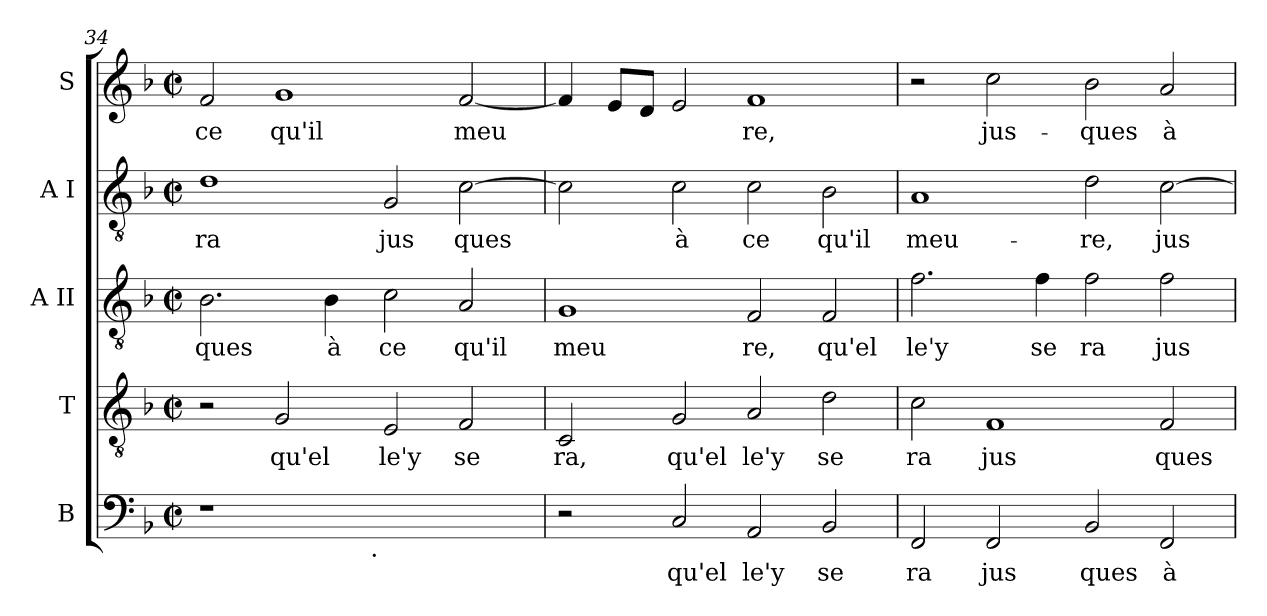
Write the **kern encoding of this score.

**kern	**text	**kern	**text	**kern	**text	**kern	**text	**kern	**text
*part5	*part5	*part4	*part4	*part3	*part3	*part2	*part2	*part1	*part1
*staff5	*staff5	*staff4	*staff4	*staff3	*staff3	*staff2	*staff2	*staff1	*staff1
*I"B	*	*I"T	*	*I"A II	*	*I"A I	*	*I"S	*
*clefF4	*	*clefGv2	*	*clefGv2	*	*clefGv2	*	*clefG2	*
*k[b-]	*	*k[b-]	*	*k[b-]	*	*k[b-]	*	*k[b-]	*
*F:	*	*F:	*	*F:	*	*F:	*	*F:	*
*M2/2	*	*M2/2	*	*M2/2	*	*M2/2	*	*M2/2	*
*met(c|)	*	*met(c|)	*	*met(c|)	*	*met(c|)	*	*met(c|)	*
=34	=34	=34	=34	=34	=34	=34	=34	=34	=34
!	!	!	!	!	!LO:LY:b:cj	!	!LO:LY:b:cj	!	!LO:LY:b:cj
*^	*	*	*	*	*	*	*	*	*
1r	2ryy	.	2r	.	2.B-\	-ques	1d	ra	2f/	ce
!	!	!	!	!LO:LY:b:cj	!	!	!	!	!	!LO:LY:b:cj
.	4...ryy	.	2G/	qu'el	.	.	.	.	1g	qu'il
!	!	!	!	!	!	!LO:LY:b:cj	!	!	!	!
.	.	.	.	.	4B-\	à	.	.	.	.
!	!LO:TX:b:t=.	!	!	!	!	!	!	!	!	!
.	1ryy	.	.	.	.	.	.	.	.	.
!	!	!	!	!LO:LY:b:cj	!	!LO:LY:b:cj	!	!LO:LY:b:cj	!	!
1ryy	.	.	2E/	le'y	2c\	ce	2G/	jus	.	.
!	!	!	!	!LO:LY:b:cj	!	!LO:LY:b:cj	!	!LO:LY:b:cj	!	!LO:LY:b:cj
.	.	.	2F/	se	2A/	qu'il	[<2c\	ques	[<2f/	meu
.	32ryy	.	.	.	.	.	.	.	.	.
!!LO:PB:g=z
=35	=35	=35	=35	=35	=35	=35	=35	=35	=35	=35
!	!	!	!	!LO:LY:b:cj	!	!LO:LY:b:cj	!	!LO:LY:b:cj	!	!LO:LY:b:cj
*v	*v	*	*	*	*	*	*	*	*	*
2r	.	2C/	ra,	1G	meu	2c\]	.	4f/]	.
!	!	!	!	!	!	!	!	!	!LO:LY:b:cj
.	.	.	.	.	.	.	.	8e/L	.
!	!	!	!	!	!	!	!	!	!LO:LY:b:cj
.	.	.	.	.	.	.	.	8d/J	.
!	!LO:LY:b:cj	!	!LO:LY:b:cj	!	!	!	!LO:LY:b:cj	!	!LO:LY:b:cj
2C/	qu'el	2G/	qu'el	.	.	2c\	à	2e/	.
!	!LO:LY:b:cj	!	!LO:LY:b:cj	!	!LO:LY:b:cj	!	!LO:LY:b:cj	!	!LO:LY:b:cj
2AA/	le'y	2A/	le'y	2F/	re,	2c\	ce	1f	re,
!	!LO:LY:b:cj	!	!LO:LY:b:cj	!	!LO:LY:b:cj	!	!LO:LY:b:cj	!	!
2BB-/	se	2d\	se	2F/	qu'el	2B-\	qu'il	.	.
=36	=36	=36	=36	=36	=36	=36	=36	=36	=36
!	!LO:LY:b:cj	!	!LO:LY:b:cj	!	!LO:LY:b:cj	!	!LO:LY:b:cj	!	!
2FF/	ra	2c\	ra	2.f\	le'y	1A	meu-	2r	.
!	!LO:LY:b:cj	!	!LO:LY:b:cj	!	!	!	!	!	!LO:LY:b:cj
2FF/	jus	1F	jus	.	.	.	.	2cc\	jus-
!	!	!	!	!	!LO:LY:b:cj	!	!	!	!
.	.	.	.	4f\	se	.	.	.	.
!	!LO:LY:b:cj	!	!	!	!LO:LY:b:cj	!	!LO:LY:b:cj	!	!LO:LY:b:cj
2BB-/	ques	.	.	2f\	ra	2d\	-re,	2b-\	-ques
!	!LO:LY:b:cj	!	!LO:LY:b:cj	!	!LO:LY:b:cj	!	!LO:LY:b:cj	!	!LO:LY:b:cj
2FF/	à	2F/	ques	2f\	jus	[>2c\	jus-	2a/	à
=	=	=	=	=	=	=	=	=	=
*-	*-	*-	*-	*-	*-	*-	*-	*-	*-
